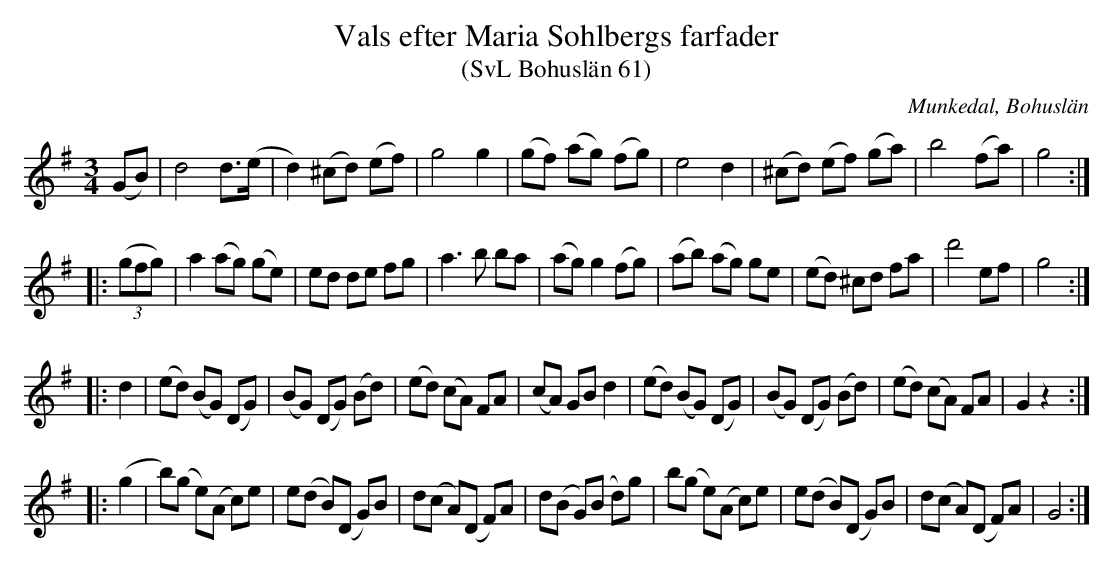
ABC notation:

X:1
T:Vals efter Maria Sohlbergs farfader
T:(SvL Bohuslän 61)
O:Munkedal, Bohuslän
M:3/4
L:1/8
K:G
(GB)|d4 d>(e|d2)(^cd) (ef)|g4 g2|(gf) (ag) (fg)|e4 d2|(^cd) (ef) (ga)|b4 (fa)|g4:|
|:(3(gfg)|a2 (ag) (ge)|ed de fg|a3 b ba|(ag) g2 (fg)|(ab) (ag) ge|(ed) ^cd fa|d'4 ef|g4:|
|:d2|(ed) (BG) (DG)|(BG) (DG) (Bd)|(ed) (cA) FA|(cA) GB d2|(ed) (BG) (DG)|(BG) (DG) (Bd)|(ed) (cA) FA|G2 z2:|
|:(g2|b)(g e)(A c)e|e(d B)(D G)B|d(c A)(D F)A|d(B G)(B d)g|b(g e)(A c)e|e(d B)(D G)B|d(c A)(D F)A|G4:|
